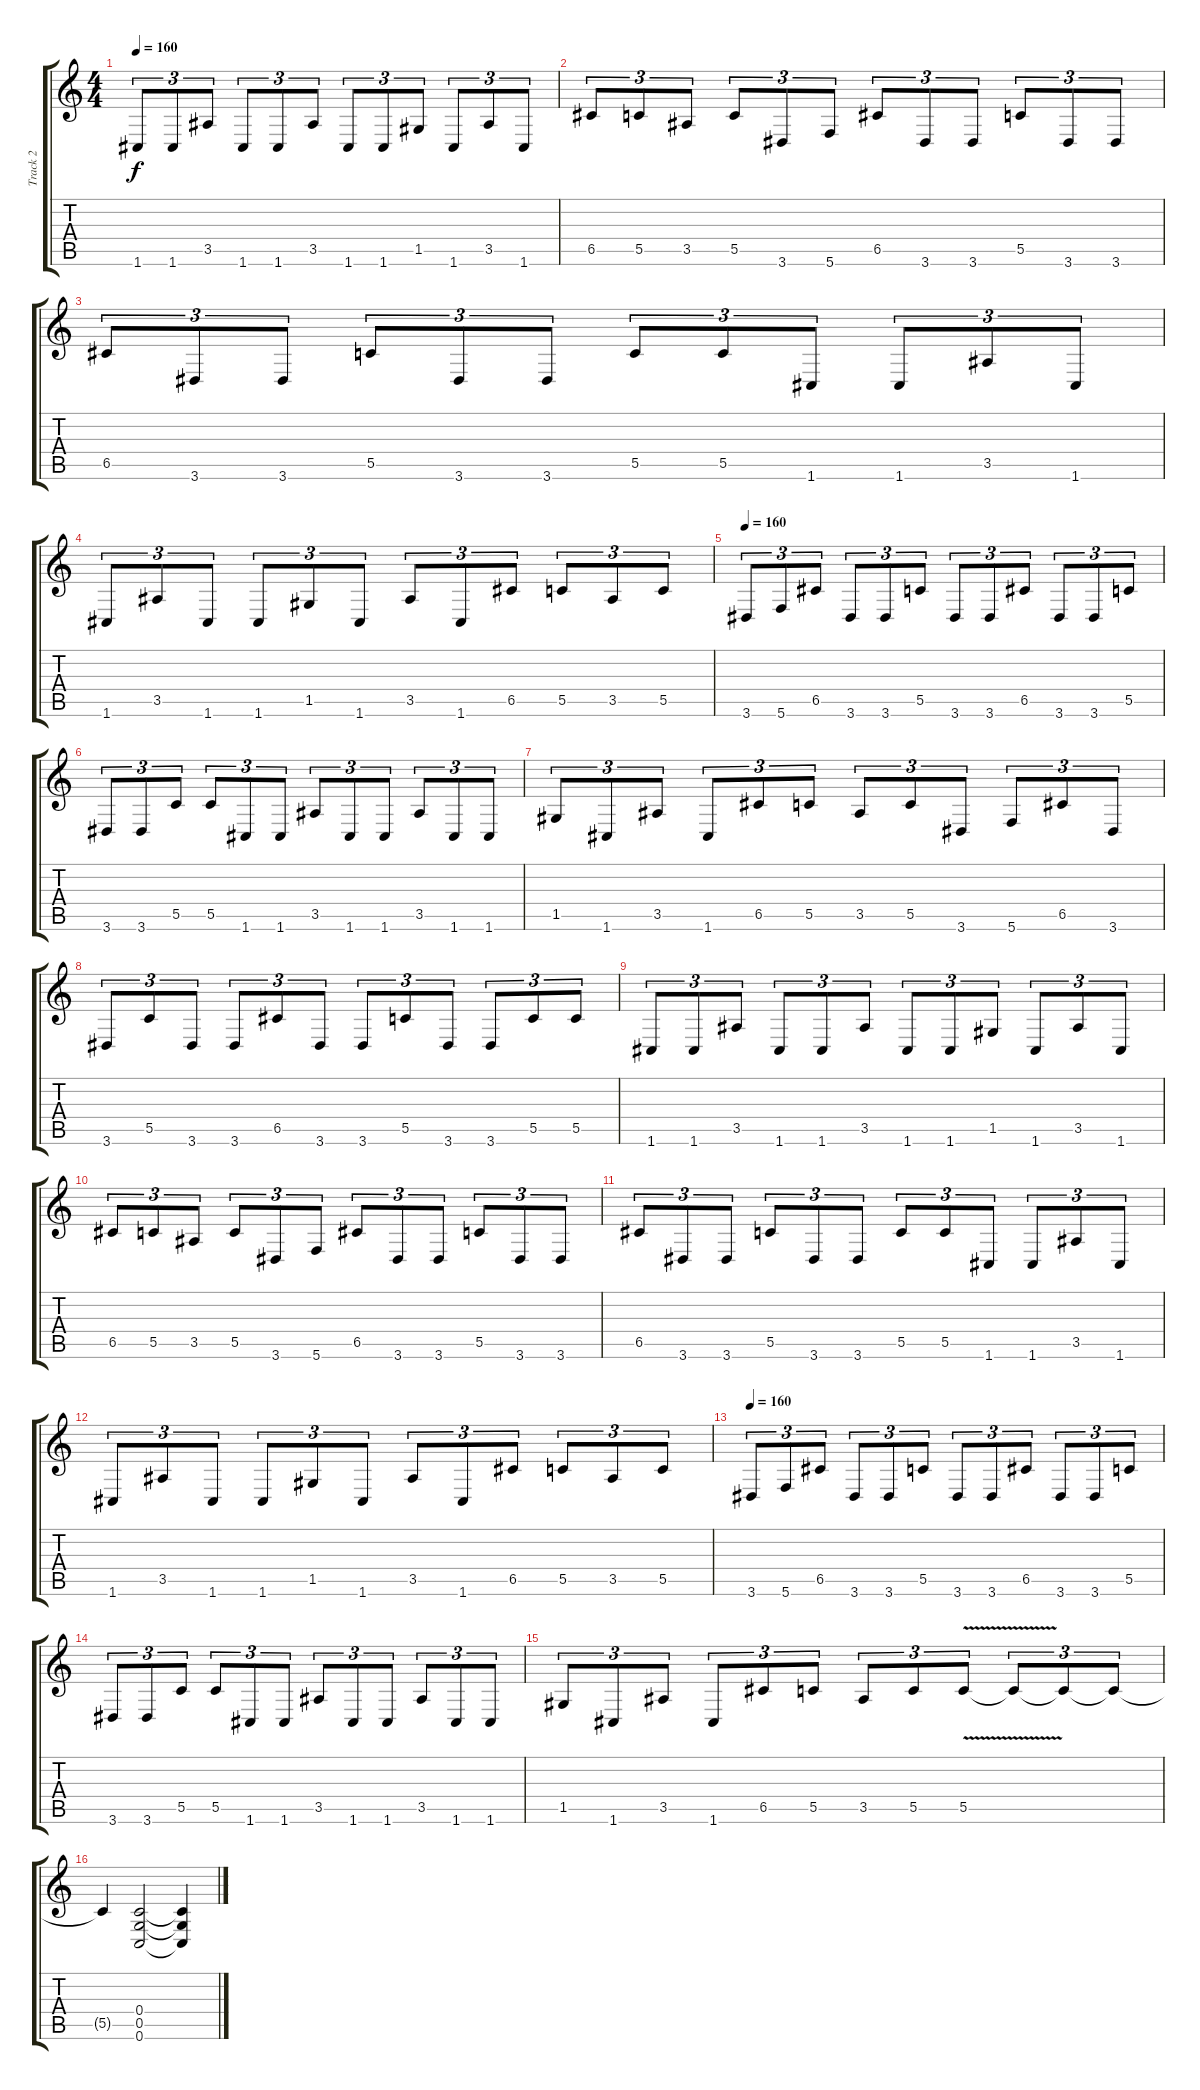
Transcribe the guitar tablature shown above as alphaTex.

\track ("Track 2" "Track 2") {instrument distortionguitar}
\staff {score tabs}
\tuning (D4 A3 F3 C3 G2 C2) {hide}
\ts (4 4)
\tempo 160
\clef g2
\ks c
1.6.8{tu (3 2) dy f} 1.6.8{tu (3 2)} 3.5.8{tu (3 2)} 1.6.8{tu (3 2)} 1.6.8{tu (3 2)} 3.5.8{tu (3 2)} 1.6.8{tu (3 2)} 1.6.8{tu (3 2)} 1.5.8{tu (3 2)} 1.6.8{tu (3 2)} 3.5.8{tu (3 2)} 1.6.8{tu (3 2)} |
6.5.8{tu (3 2)} 5.5.8{tu (3 2)} 3.5.8{tu (3 2)} 5.5.8{tu (3 2)} 3.6.8{tu (3 2)} 5.6.8{tu (3 2)} 6.5.8{tu (3 2)} 3.6.8{tu (3 2)} 3.6.8{tu (3 2)} 5.5.8{tu (3 2)} 3.6.8{tu (3 2)} 3.6.8{tu (3 2)} |
6.5.8{tu (3 2)} 3.6.8{tu (3 2)} 3.6.8{tu (3 2)} 5.5.8{tu (3 2)} 3.6.8{tu (3 2)} 3.6.8{tu (3 2)} 5.5.8{tu (3 2)} 5.5.8{tu (3 2)} 1.6.8{tu (3 2)} 1.6.8{tu (3 2)} 3.5.8{tu (3 2)} 1.6.8{tu (3 2)} |
1.6.8{tu (3 2)} 3.5.8{tu (3 2)} 1.6.8{tu (3 2)} 1.6.8{tu (3 2)} 1.5.8{tu (3 2)} 1.6.8{tu (3 2)} 3.5.8{tu (3 2)} 1.6.8{tu (3 2)} 6.5.8{tu (3 2)} 5.5.8{tu (3 2)} 3.5.8{tu (3 2)} 5.5.8{tu (3 2)} |
\tempo 160
3.6.8{tu (3 2)} 5.6.8{tu (3 2)} 6.5.8{tu (3 2)} 3.6.8{tu (3 2)} 3.6.8{tu (3 2)} 5.5.8{tu (3 2)} 3.6.8{tu (3 2)} 3.6.8{tu (3 2)} 6.5.8{tu (3 2)} 3.6.8{tu (3 2)} 3.6.8{tu (3 2)} 5.5.8{tu (3 2)} |
3.6.8{tu (3 2)} 3.6.8{tu (3 2)} 5.5.8{tu (3 2)} 5.5.8{tu (3 2)} 1.6.8{tu (3 2)} 1.6.8{tu (3 2)} 3.5.8{tu (3 2)} 1.6.8{tu (3 2)} 1.6.8{tu (3 2)} 3.5.8{tu (3 2)} 1.6.8{tu (3 2)} 1.6.8{tu (3 2)} |
1.5.8{tu (3 2)} 1.6.8{tu (3 2)} 3.5.8{tu (3 2)} 1.6.8{tu (3 2)} 6.5.8{tu (3 2)} 5.5.8{tu (3 2)} 3.5.8{tu (3 2)} 5.5.8{tu (3 2)} 3.6.8{tu (3 2)} 5.6.8{tu (3 2)} 6.5.8{tu (3 2)} 3.6.8{tu (3 2)} |
3.6.8{tu (3 2)} 5.5.8{tu (3 2)} 3.6.8{tu (3 2)} 3.6.8{tu (3 2)} 6.5.8{tu (3 2)} 3.6.8{tu (3 2)} 3.6.8{tu (3 2)} 5.5.8{tu (3 2)} 3.6.8{tu (3 2)} 3.6.8{tu (3 2)} 5.5.8{tu (3 2)} 5.5.8{tu (3 2)} |
1.6.8{tu (3 2)} 1.6.8{tu (3 2)} 3.5.8{tu (3 2)} 1.6.8{tu (3 2)} 1.6.8{tu (3 2)} 3.5.8{tu (3 2)} 1.6.8{tu (3 2)} 1.6.8{tu (3 2)} 1.5.8{tu (3 2)} 1.6.8{tu (3 2)} 3.5.8{tu (3 2)} 1.6.8{tu (3 2)} |
6.5.8{tu (3 2)} 5.5.8{tu (3 2)} 3.5.8{tu (3 2)} 5.5.8{tu (3 2)} 3.6.8{tu (3 2)} 5.6.8{tu (3 2)} 6.5.8{tu (3 2)} 3.6.8{tu (3 2)} 3.6.8{tu (3 2)} 5.5.8{tu (3 2)} 3.6.8{tu (3 2)} 3.6.8{tu (3 2)} |
6.5.8{tu (3 2)} 3.6.8{tu (3 2)} 3.6.8{tu (3 2)} 5.5.8{tu (3 2)} 3.6.8{tu (3 2)} 3.6.8{tu (3 2)} 5.5.8{tu (3 2)} 5.5.8{tu (3 2)} 1.6.8{tu (3 2)} 1.6.8{tu (3 2)} 3.5.8{tu (3 2)} 1.6.8{tu (3 2)} |
1.6.8{tu (3 2)} 3.5.8{tu (3 2)} 1.6.8{tu (3 2)} 1.6.8{tu (3 2)} 1.5.8{tu (3 2)} 1.6.8{tu (3 2)} 3.5.8{tu (3 2)} 1.6.8{tu (3 2)} 6.5.8{tu (3 2)} 5.5.8{tu (3 2)} 3.5.8{tu (3 2)} 5.5.8{tu (3 2)} |
\tempo 160
3.6.8{tu (3 2)} 5.6.8{tu (3 2)} 6.5.8{tu (3 2)} 3.6.8{tu (3 2)} 3.6.8{tu (3 2)} 5.5.8{tu (3 2)} 3.6.8{tu (3 2)} 3.6.8{tu (3 2)} 6.5.8{tu (3 2)} 3.6.8{tu (3 2)} 3.6.8{tu (3 2)} 5.5.8{tu (3 2)} |
3.6.8{tu (3 2)} 3.6.8{tu (3 2)} 5.5.8{tu (3 2)} 5.5.8{tu (3 2)} 1.6.8{tu (3 2)} 1.6.8{tu (3 2)} 3.5.8{tu (3 2)} 1.6.8{tu (3 2)} 1.6.8{tu (3 2)} 3.5.8{tu (3 2)} 1.6.8{tu (3 2)} 1.6.8{tu (3 2)} |
1.5.8{tu (3 2)} 1.6.8{tu (3 2)} 3.5.8{tu (3 2)} 1.6.8{tu (3 2)} 6.5.8{tu (3 2)} 5.5.8{tu (3 2)} 3.5.8{tu (3 2)} 5.5.8{tu (3 2)} 5.5{v}.8{tu (3 2)} 5.5{t}.8{tu (3 2)} 5.5{t}.8{tu (3 2)} 5.5{t}.8{tu (3 2)} |
5.5{t}.4 (0.4 0.5 0.6).2 (0.4{t} 0.5{t} 0.6{t}).4
